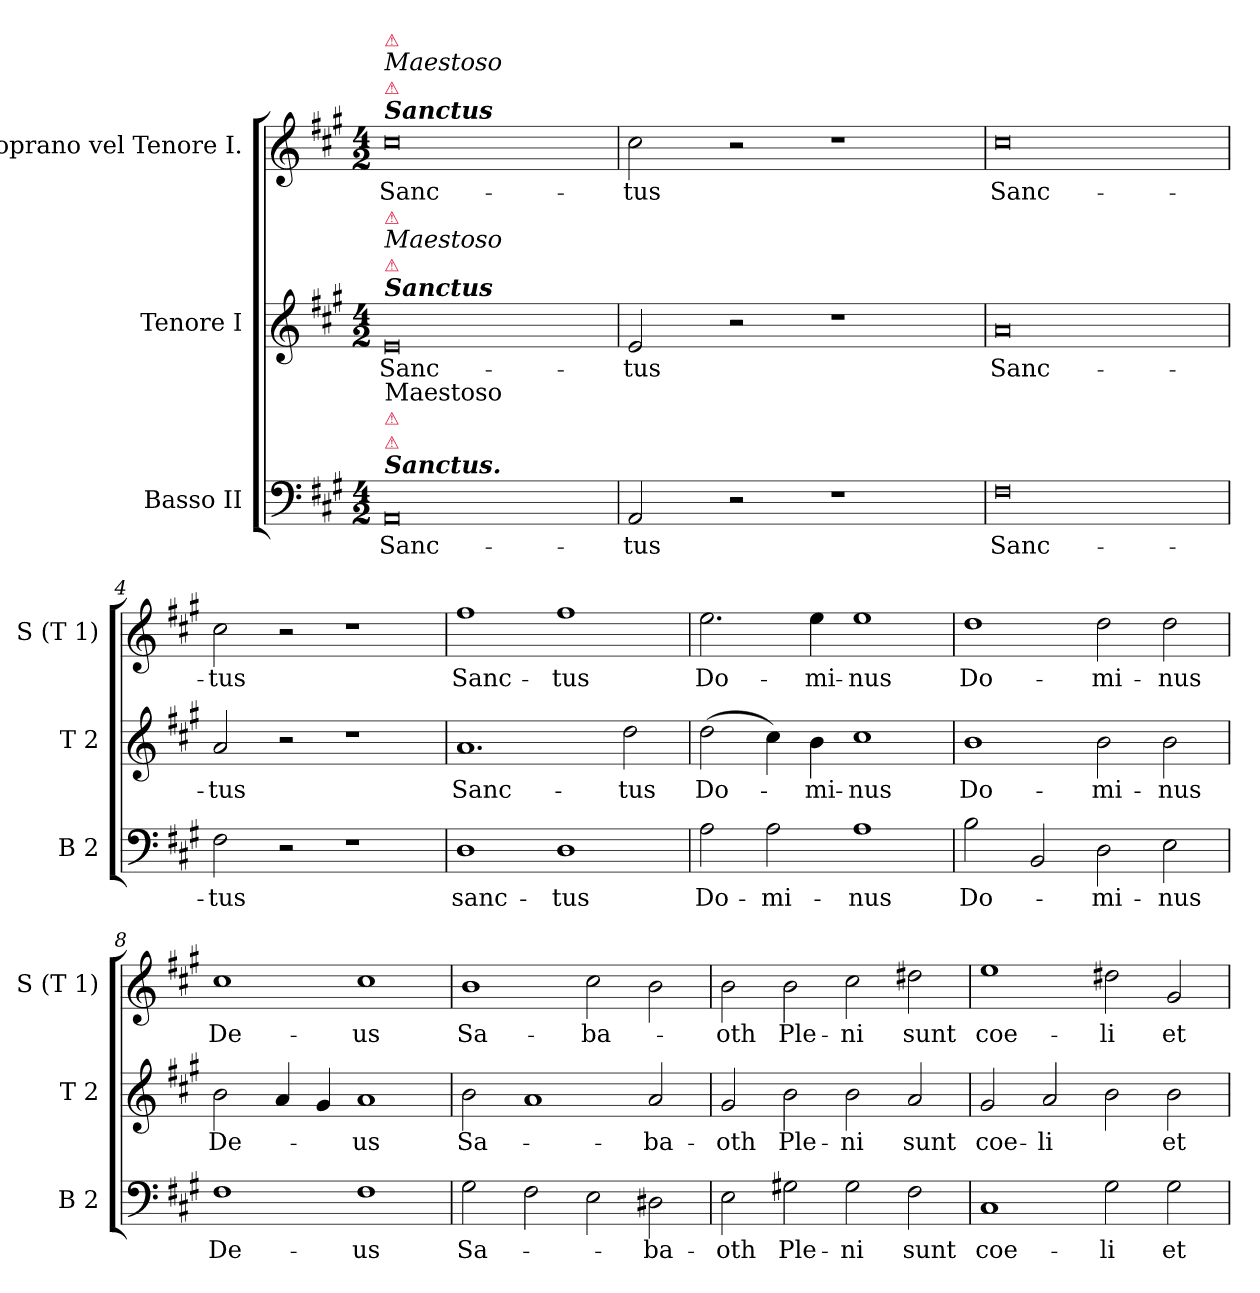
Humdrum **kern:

**kern	**text	**kern	**text	**kern	**text
*part3	*part3	*part2	*part2	*part1	*part1
*staff3	*staff3	*staff2	*staff2	*staff1	*staff1
*I"Basso II	*	*I"Tenore I	*	*I"Soprano vel Tenore I.	*
*I'B 2	*	*I'T 2	*	*I'S (T 1)	*
*clefF4	*	*clefG2	*	*clefG2	*
*k[f#c#g#]	*	*k[f#c#g#]	*	*k[f#c#g#]	*
*A:	*	*A:	*	*A:	*
*M4/2	*	*M4/2	*	*M4/2	*
=1	=1	=1	=1	=1	=1
!	!	!	!	!LO:TX:a:Bi:t=Sanctus	!
!	!	!	!	!LO:TX:a:color=crimson:t=⚠	!
!	!	!	!	!LO:TX:a:i:t=Maestoso	!
!	!	!	!	!LO:TX:a:color=crimson:t=⚠	!
!	!	!LO:TX:a:Bi:t=Sanctus	!	!	!
!	!	!LO:TX:a:color=crimson:t=⚠	!	!	!
!	!	!LO:TX:a:i:t=Maestoso	!	!	!
!	!	!LO:TX:a:color=crimson:t=⚠	!	!	!
!LO:TX:a:Bi:t=Sanctus.	!	!	!	!	!
!LO:TX:a:color=crimson:t=⚠	!	!	!	!	!
!LO:TX:a:color=crimson:t=⚠	!	!	!	!	!
!LO:TX:a:t=Maestoso	!	!	!	!	!
0AA	Sanc-	0e	Sanc-	0cc#	Sanc-
=2	=2	=2	=2	=2	=2
2AA/	-tus	2e/	-tus	2cc#\	-tus
2r	.	2r	.	2r	.
1r	.	1r	.	1r	.
=3	=3	=3	=3	=3	=3
0F#	Sanc-	0a	Sanc-	0cc#	Sanc-
=4	=4	=4	=4	=4	=4
2F#\	-tus	2a/	-tus	2cc#\	-tus
2r	.	2r	.	2r	.
1r	.	1r	.	1r	.
=5	=5	=5	=5	=5	=5
1D	sanc-	1.a	Sanc-	1ff#	Sanc-
1D	-tus	.	.	1ff#	-tus
.	.	2dd\	-tus	.	.
=6	=6	=6	=6	=6	=6
2A\	Do-	(>2dd\	Do-	2.ee\	Do-
2A\	-mi-	4cc#\)	.	.	.
.	.	4b\	-mi-	4ee\	-mi-
1A	-nus	1cc#	-nus	1ee	-nus
=7	=7	=7	=7	=7	=7
2B\	Do-	1b	Do-	1dd	Do-
2BB/	.	.	.	.	.
2D\	-mi-	2b\	-mi-	2dd\	-mi-
2E\	-nus	2b\	-nus	2dd\	-nus
=8	=8	=8	=8	=8	=8
1F#	De-	2b\	De-	1cc#	De-
.	.	4a/	.	.	.
.	.	4g#/	.	.	.
1F#	-us	1a	-us	1cc#	-us
=9	=9	=9	=9	=9	=9
2G#\	Sa-	2b\	Sa-	1b	Sa-
2F#\	.	1a	.	.	.
2E\	.	.	.	2cc#\	-ba-
2D#X\	-ba-	2a/	-ba-	2b\	.
=10	=10	=10	=10	=10	=10
2E\	-oth	2g#/	-oth	2b\	-oth
2G#X\	Ple-	2b\	Ple-	2b\	Ple-
2G#\	-ni	2b\	-ni	2cc#\	-ni
2F#\	sunt	2a/	sunt	2dd#X\	sunt
=11	=11	=11	=11	=11	=11
1C#	coe-	2g#/	coe-	1ee	coe-
.	.	2a/	-li	.	.
2G#\	-li	2b\	.	2dd#X\	-li
2G#\	et	2b\	et	2g#/	et
=	=	=	=	=	=
*-	*-	*-	*-	*-	*-
